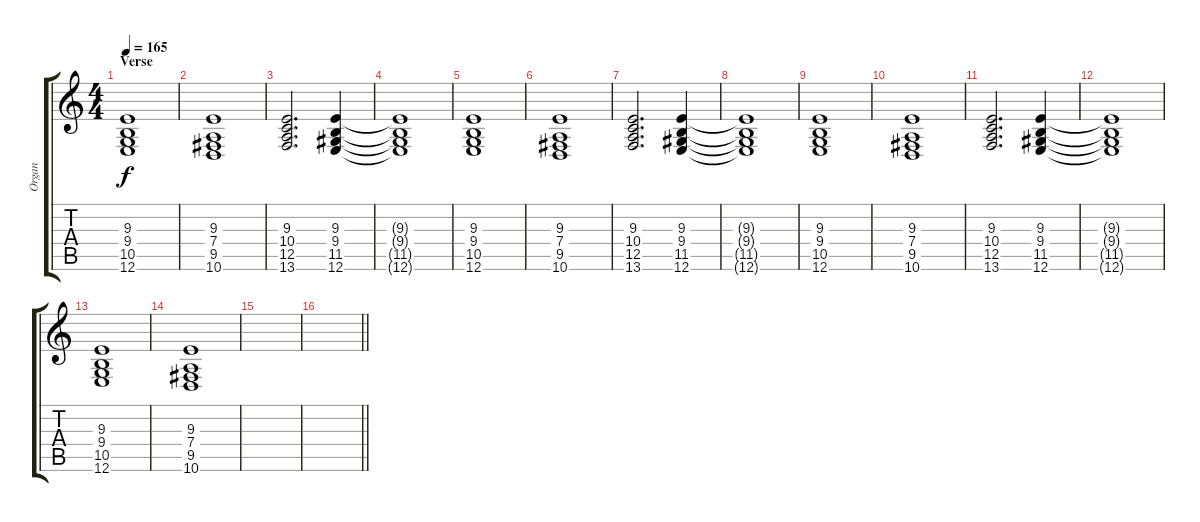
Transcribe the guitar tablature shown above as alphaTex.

\track ("Organ" "Organ") {instrument synthvoice}
\staff {score tabs}
\tuning (E4 B3 G3 D3 A2 E2) {hide}
\ts (4 4)
\section ("" "Verse")
\tempo 165
\clef g2
\ks c
(9.3 9.4 10.5 12.6).1{dy f} |
(9.3 7.4 9.5 10.6).1 |
(9.3 10.4 12.5 13.6).2{d} (9.3 9.4 11.5 12.6).4 |
(9.3{t} 9.4{t} 11.5{t} 12.6{t}).1 |
(9.3 9.4 10.5 12.6).1 |
(9.3 7.4 9.5 10.6).1 |
(9.3 10.4 12.5 13.6).2{d} (9.3 9.4 11.5 12.6).4 |
(9.3{t} 9.4{t} 11.5{t} 12.6{t}).1 |
(9.3 9.4 10.5 12.6).1 |
(9.3 7.4 9.5 10.6).1 |
(9.3 10.4 12.5 13.6).2{d} (9.3 9.4 11.5 12.6).4 |
(9.3{t} 9.4{t} 11.5{t} 12.6{t}).1 |
(9.3 9.4 10.5 12.6).1 |
(9.3 7.4 9.5 10.6).1 |
|
\barLineRight lightlight
